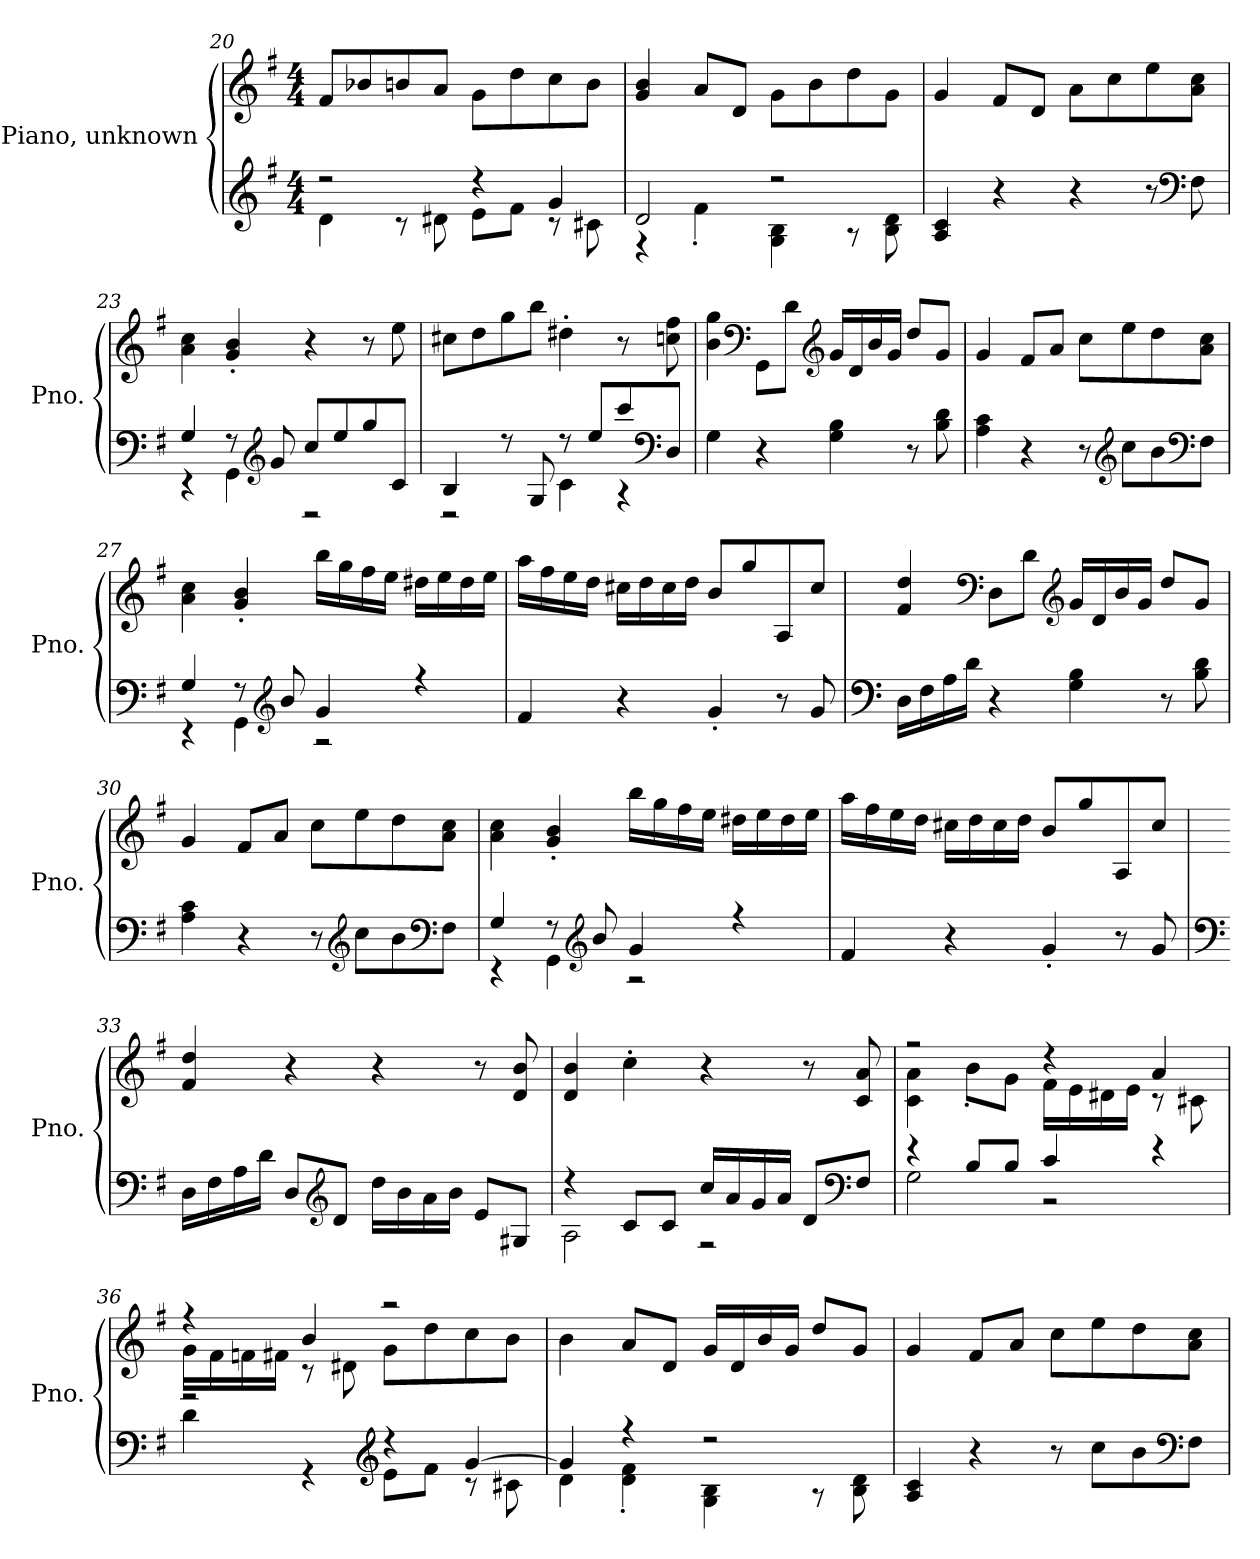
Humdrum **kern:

**kern	**kern
*part1	*part1
*staff2	*staff1
*I"Piano, unknown	*
*I'Pno.	*
*clefG2	*clefG2
*k[f#]	*k[f#]
*M4/4	*M4/4
=20	=20
*^	*
2r	4d\	8f#/L
.	.	8b-X/
.	8r	8bn/
.	8d#X\	8a/J
4r	8e\L	8g\L
.	8f#\J	8dd\
4g/	8r	8cc\
.	8c#X\	8b\J
=21	=21	=21
2d/	4r	4g/ 4b/
.	4f#'\	8a/L
.	.	8d/J
2r	4G\ 4B\	8g\L
.	.	8b\
.	8r	8dd\
.	8B\ 8d\	8g\J
*v	*v	*
=22	=22
4A/ 4c/	4g/
4r	8f#/L
.	8d/J
4r	8a\L
.	8cc\
8r	8ee\
*clefF4	*
8F#\	8a\ 8cc\J
!!LO:PB:g=z
=23	=23
*^	*
4G/	4r	4a\ 4cc\
8r	4GG\	4g/' 4b/'
*clefG2	*	*
8g/	.	.
8cc/L	2r	4r
8ee/	.	.
8gg/	.	8r
8c/J	.	8ee\
=24	=24	=24
4B/	2r	8cc#X\L
.	.	8dd\
8r	.	8gg\
8G/	.	8bb\J
8r	4c\	4dd#X'\
8ee/L	.	.
8ccc/	4r	8r
*clefF4	*	*
8D/J	.	8ccn\ 8ff#\
*v	*v	*
=25	=25
4G\	4b\ 4gg\
*	*clefF4
4r	8GG\L
.	8d\J
*	*clefG2
4G\ 4B\	16g/LL
.	16d/
.	16b/
.	16g/JJ
8r	8dd/L
8B\ 8d\	8g/J
=26	=26
4A\ 4c\	4g/
4r	8f#/L
.	8a/J
8r	8cc\L
*clefG2	*
8cc\L	8ee\
8b\	8dd\
*clefF4	*
8F#\J	8a\ 8cc\J
!!LO:LB:g=z
=27	=27
*^	*
4G/	4r	4a\ 4cc\
8r	4GG\	4g/' 4b/'
*clefG2	*	*
8b/	.	.
4g/	2r	16bb\LL
.	.	16gg\
.	.	16ff#\
.	.	16ee\JJ
4r	.	16dd#X\LL
.	.	16ee\
.	.	16dd#\
.	.	16ee\JJ
*v	*v	*
=28	=28
4f#/	16aa\LL
.	16ff#\
.	16ee\
.	16dd\JJ
4r	16cc#X\LL
.	16dd\
.	16cc#\
.	16dd\JJ
4g'/	8b/L
.	8gg/
8r	8A/
8g/	8cc#/J
=29	=29
*clefF4	*
16D\LL	4f#/ 4dd/
16F#\	.
16A\	.
16d\JJ	.
*	*clefF4
4r	8D\L
.	8d\J
*	*clefG2
4G\ 4B\	16g/LL
.	16d/
.	16b/
.	16g/JJ
8r	8dd/L
8B\ 8d\	8g/J
!!LO:LB:g=z
=30	=30
4A\ 4c\	4g/
4r	8f#/L
.	8a/J
8r	8cc\L
*clefG2	*
8cc\L	8ee\
8b\	8dd\
*clefF4	*
8F#\J	8a\ 8cc\J
=31	=31
*^	*
4G/	4r	4a\ 4cc\
8r	4GG\	4g/' 4b/'
*clefG2	*	*
8b/	.	.
4g/	2r	16bb\LL
.	.	16gg\
.	.	16ff#\
.	.	16ee\JJ
4r	.	16dd#X\LL
.	.	16ee\
.	.	16dd#\
.	.	16ee\JJ
*v	*v	*
=32	=32
4f#/	16aa\LL
.	16ff#\
.	16ee\
.	16dd\JJ
4r	16cc#X\LL
.	16dd\
.	16cc#\
.	16dd\JJ
4g'/	8b/L
.	8gg/
8r	8A/
8g/	8cc#/J
!!LO:LB:g=z
=33	=33
*clefF4	*
16D\LL	4f#/ 4dd/
16F#\	.
16A\	.
16d\JJ	.
8D/L	4r
*clefG2	*
8d/J	.
16dd\LL	4r
16b\	.
16a\	.
16b\JJ	.
8e/L	8r
8G#X/J	8d/ 8b/
=34	=34
*^	*
4r	2A\	4d/ 4b/
8c/L	.	4cc'\
8c/J	.	.
16cc/LL	2r	4r
16a/	.	.
16g/	.	.
16a/JJ	.	.
8d/L	.	8r
*clefF4	*	*
8F#/J	.	8c/ 8a/
=35	=35	=35
*	*	*^
4r	2G\	2r	4c\ 4a\
8B/L	.	.	8b'\L
8B/J	.	.	8g\J
4c/	2r	4r	16f#\LL
.	.	.	16e\
.	.	.	16d#X\
.	.	.	16e\JJ
4r	.	4a/	8r
.	.	.	8c#X\
!!LO:LB:g=z	!!
=36	=36	=36	=36
2r	4d\	4r	16g\LL
.	.	.	16f#\
.	.	.	16fn\
.	.	.	16f#X\JJ
.	4r	4b/	8r
.	.	.	8d#X\
*clefG2	*	*	*
4r	8e\L	2r	8g\L
.	8f#\J	.	8dd\
[4g/	8r	.	8cc\
.	8c#X\	.	8b\J
*	*	*v	*v
=37	=37	=37
4g/]	4d\	4b\
4r	4d\' 4f#\'	8a/L
.	.	8d/J
2r	4G\ 4B\	16g/LL
.	.	16d/
.	.	16b/
.	.	16g/JJ
.	8r	8dd/L
.	8B\ 8d\	8g/J
*v	*v	*
=38	=38
4A/ 4c/	4g/
4r	8f#/L
.	8a/J
8r	8cc\L
8cc\L	8ee\
8b\	8dd\
*clefF4	*
8F#\J	8a\ 8cc\J
=	=
*-	*-
